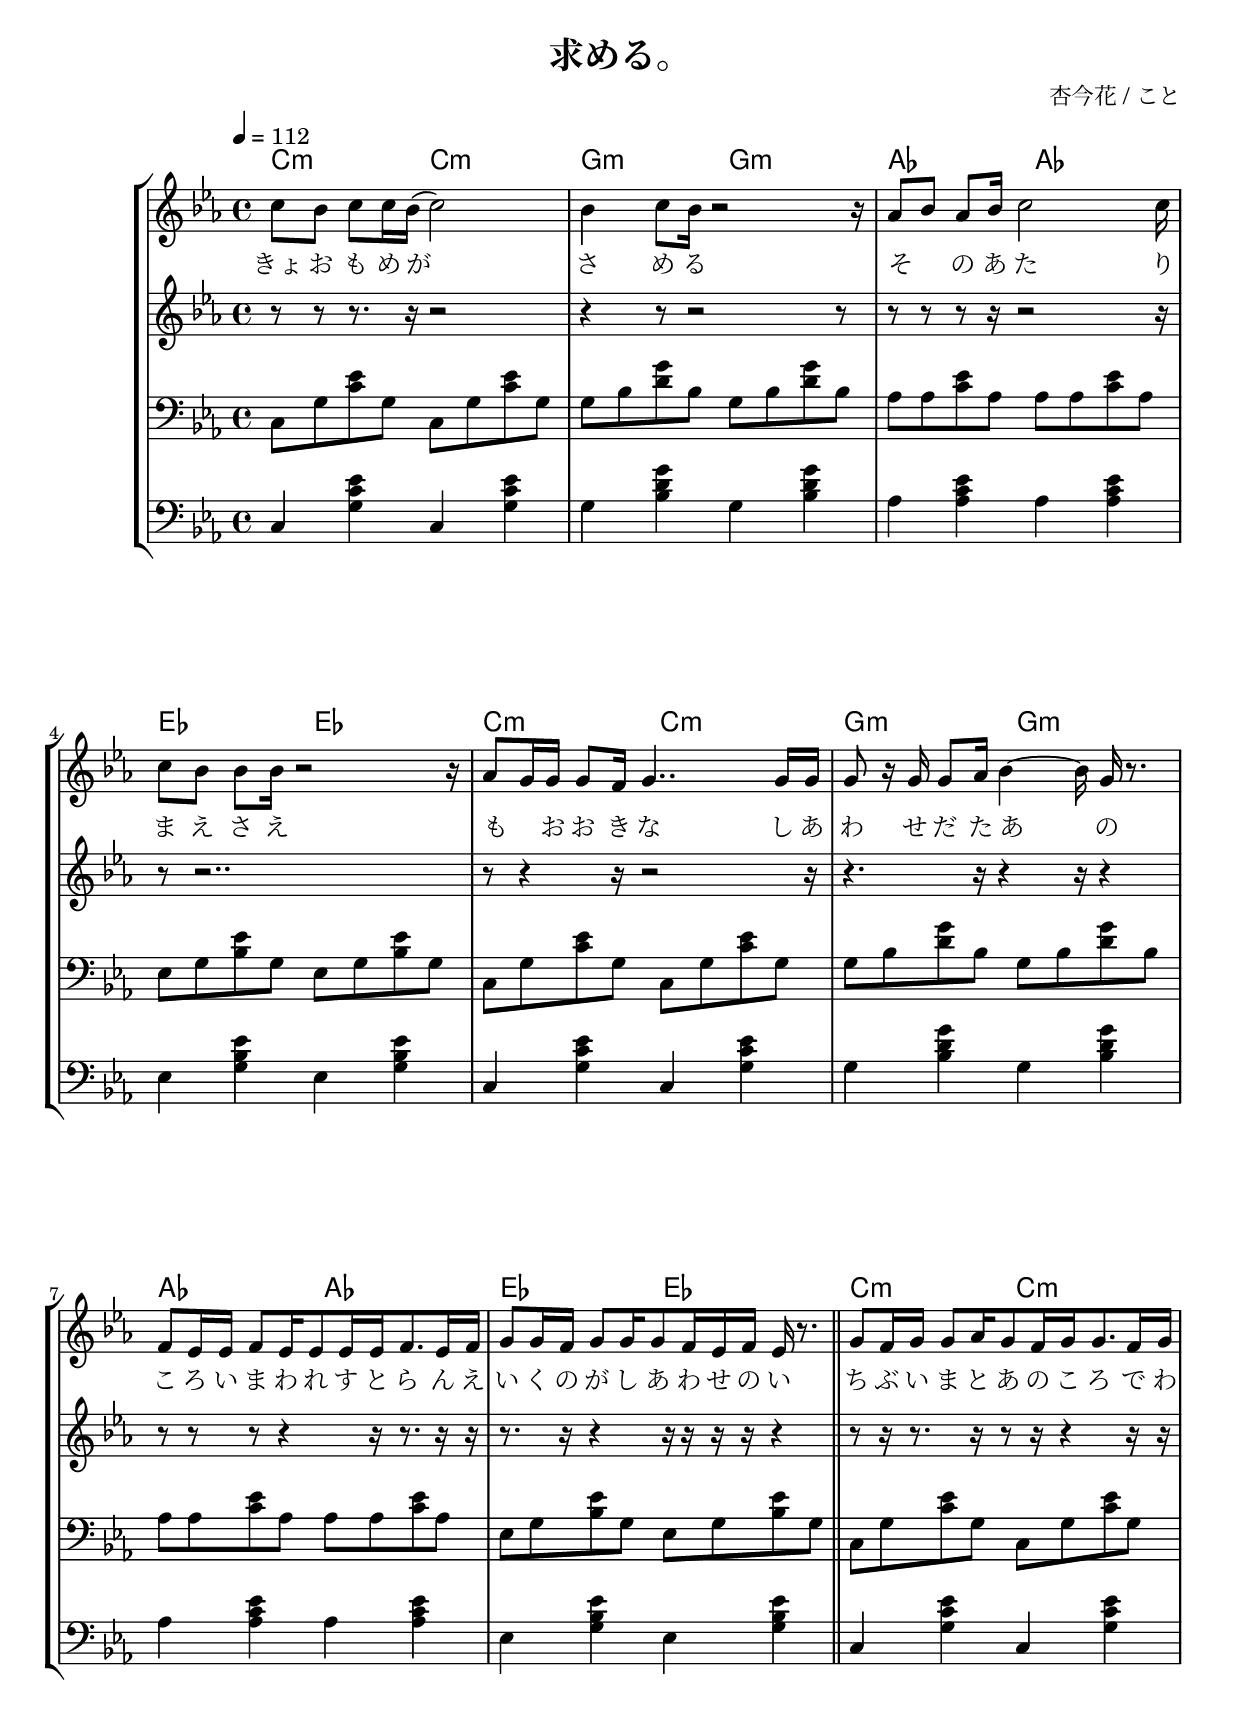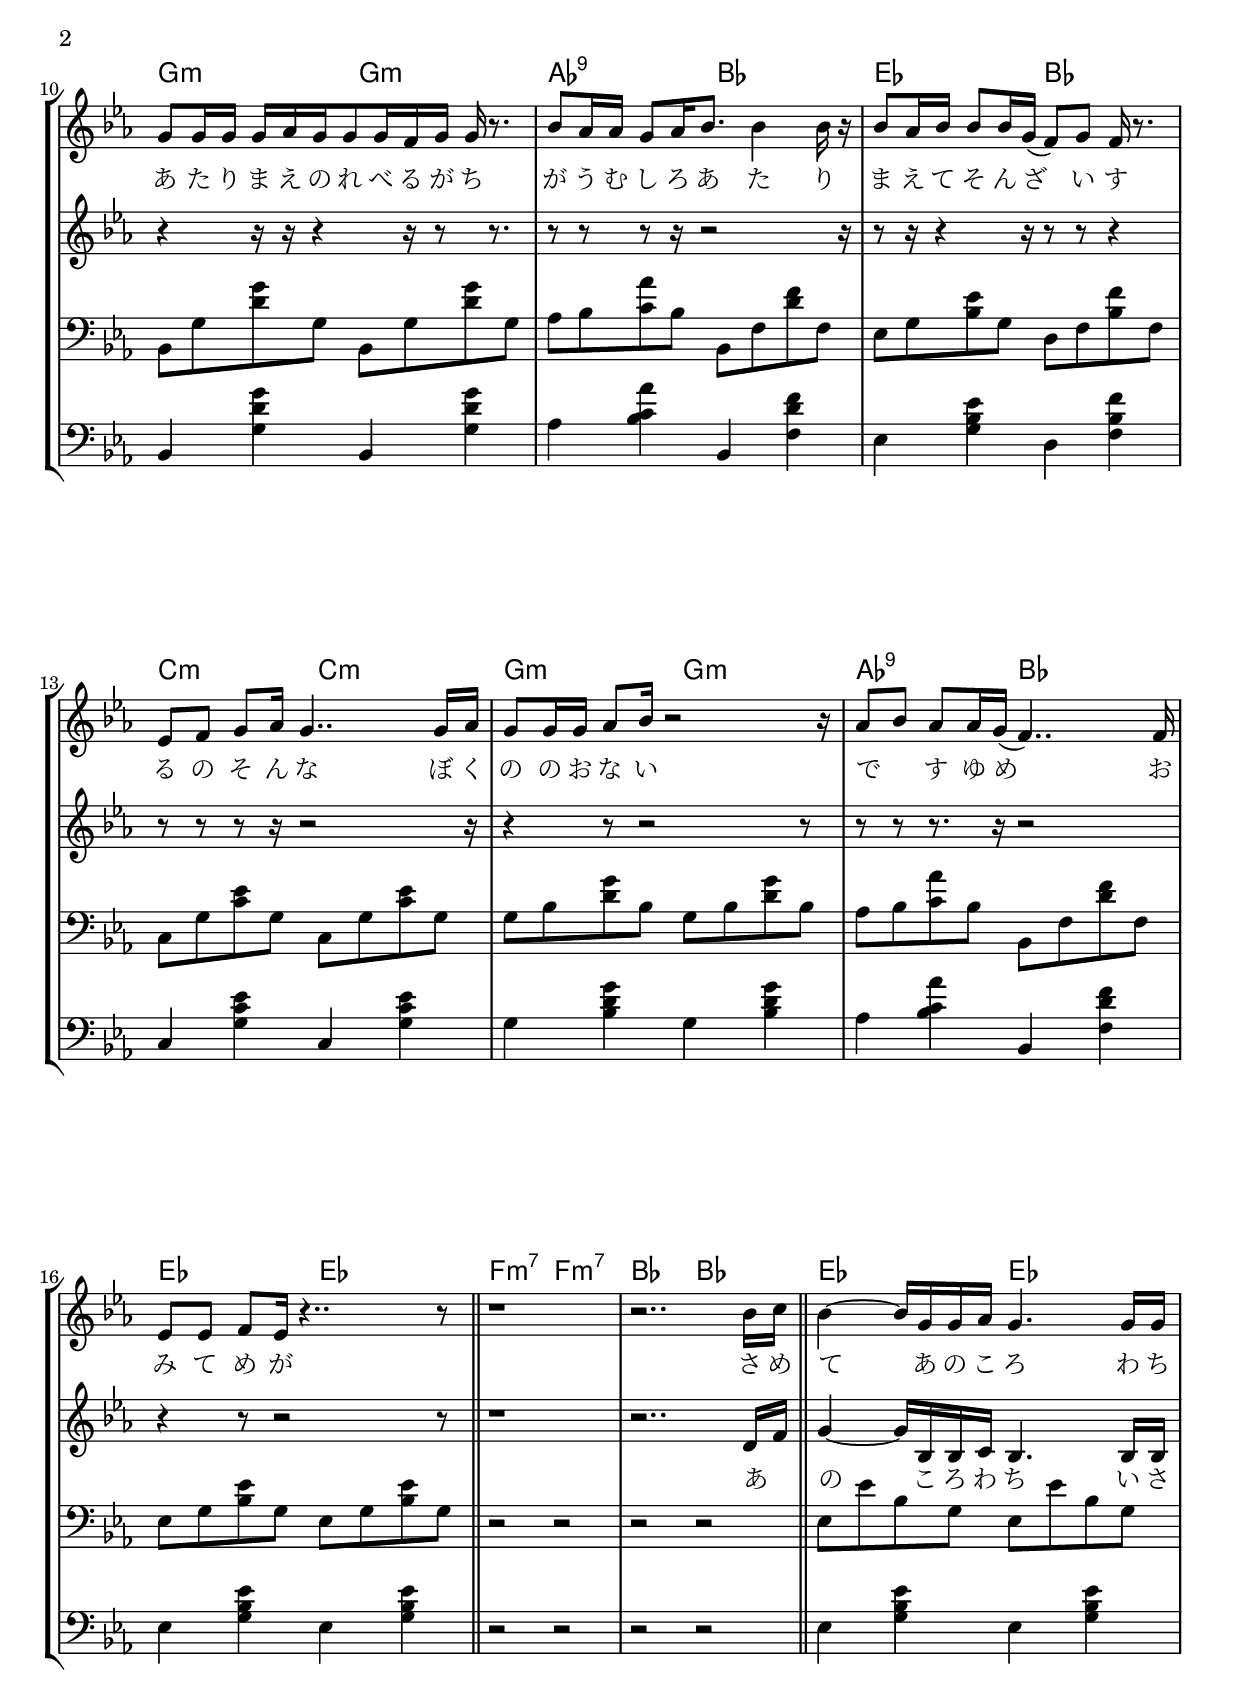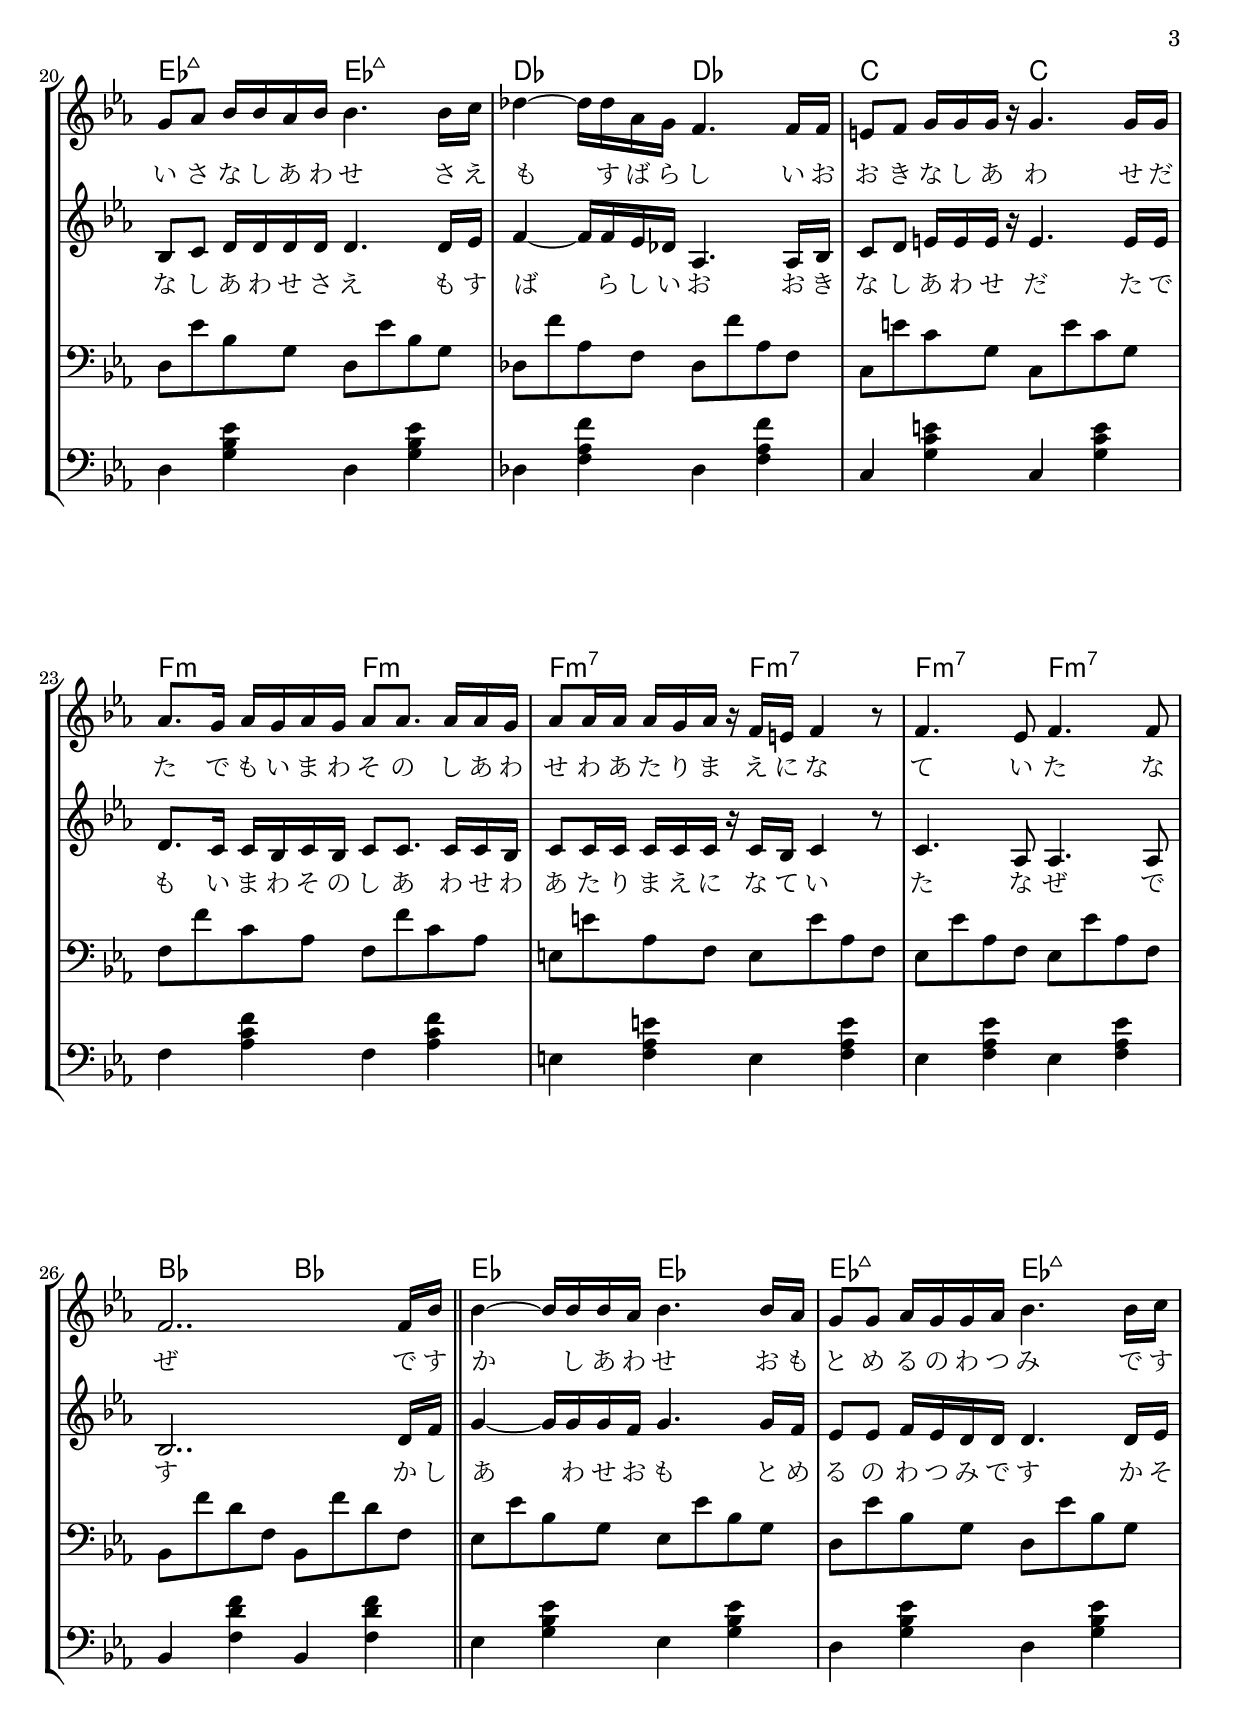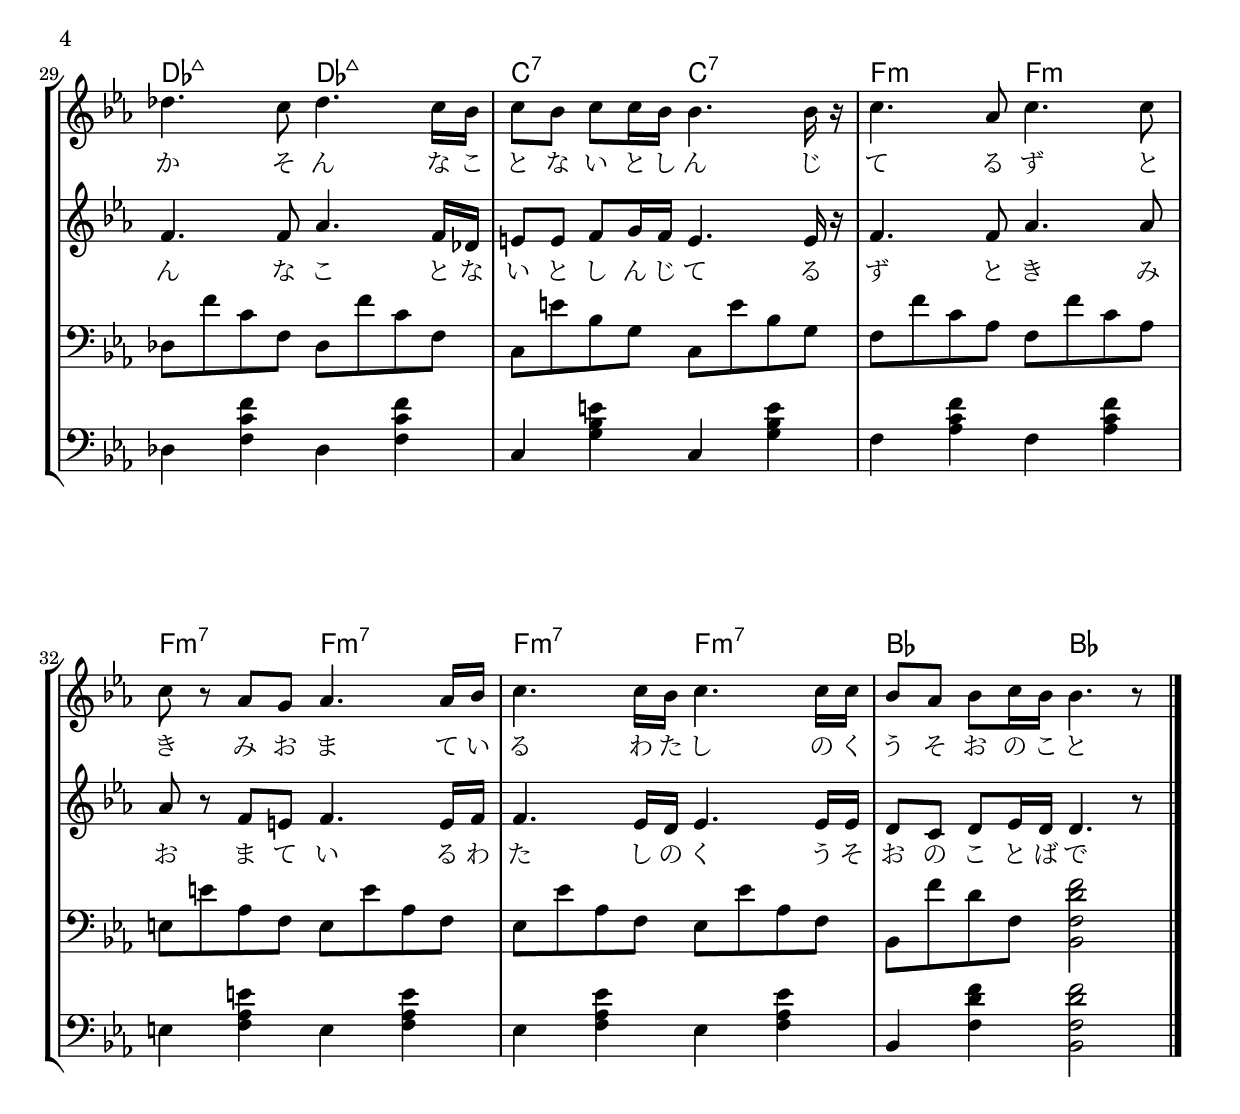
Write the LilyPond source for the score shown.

\version "2.12.1"

\header {
	title = \markup {求める。}
	composer = \markup \center-column {"杏今花 / こと"}
}

harmony = \chordmode {
	c2:m c:m g:m g:m as as es es c:m c:m g:m g:m as as es es 

	c:m c:m g:m g:m as:9 bes es bes c:m c:m g:m g:m as:9 bes es es 

	f:min7 f:min7 bes bes 

	es es es:maj7 es:maj7 des des c c f:m f:m f:min7 f:min7 f:min7 f:min7 bes bes 

	es es es:maj7 es:maj7 des:maj7 des:maj7 c:7 c:7 f:m f:m f:min7 f:min7 f:min7 f:min7 bes bes 
}

melody = {
	\set Staff.midiInstrument = #"fss0.29"
		\key es \major
	\tempo 4 = 112
c''8  bes'8  c''8  c''16  bes'16  (c''2) 
	bes'4  c''8  bes'16  r2~r16 
	as'8  bes'8  as'8  bes'16  c''2  c''16 
	c''8  bes'8  bes'8  bes'16  r2~r16 
	as'8  g'16  g'16  g'8  f'16  g'4..  g'16  g'16 
	g'8  r16  g'16  g'8  as'16  bes'4~bes'16  g'16  r8. 
	f'8  es'16  es'16  f'8  es'16  es'8  es'16  es'16  f'8.  es'16  f'16 
	g'8  g'16  f'16  g'8  g'16  g'8  f'16  es'16  f'16  es'16  r8.
	\set Staff.midiInstrument = #"fss0.31"
	g'8  f'16  g'16  g'8  as'16  g'8  f'16  g'16  g'8.  f'16  g'16 
	g'8  g'16  g'16  g'16  as'16  g'16  g'8  g'16  f'16  g'16  g'16  r8. 
	bes'8  as'16  as'16  g'8  as'16  bes'8.  bes'4  bes'16  r16 
	bes'8  as'16  bes'16  bes'8  bes'16  g'16  (f'8)  g'8  f'16  r8. 
	es'8  f'8  g'8  as'16  g'4..  g'16  as'16 
	g'8  g'16  g'16  as'8  bes'16  r2~r16 
	as'8  bes'8  as'8  as'16  g'16  (f'4..)  f'16 
	es'8  es'8  f'8  es'16  r4..  	r8 	r1 | r2.. 
	\set Staff.midiInstrument = #"mmi0.42"
	bes'16  c''16 
	bes'4~bes'16  g'16  g'16  as'16  g'4.  g'16  g'16 
	g'8  as'8  bes'16  bes'16  as'16  bes'16  bes'4.  bes'16  c''16 
	des''4~des''16  des''16  as'16  g'16  f'4.  f'16  f'16 
	e'8  f'8  g'16  g'16  g'16  r16  g'4.  g'16  g'16 
	as'8.  g'16  as'16  g'16  as'16  g'16  as'8  as'8.  as'16  as'16  g'16 
	as'8  as'16  as'16  as'16  g'16  as'16  r16  f'16  e'16  f'4  r8 
	f'4.  es'8  f'4.  f'8 
	f'2..  	\set Staff.midiInstrument = #"mmi0.45"
	f'16  bes'16 
	bes'4~bes'16  bes'16  bes'16  as'16  bes'4.  bes'16  as'16 
	g'8  g'8  as'16  g'16  g'16  as'16  bes'4.  bes'16  c''16 
	des''4.  c''8  des''4.  c''16  bes'16 
	c''8  bes'8  c''8  c''16  bes'16  bes'4.  bes'16  r16 
	c''4.  as'8  c''4.  c''8 
	c''8  r8  as'8  g'8  as'4.  as'16  bes'16 
	c''4.  c''16  bes'16  c''4.  c''16  c''16 
	bes'8  as'8  bes'8  c''16  bes'16  bes'4.  	r8 	\bar "|."
}

words = \lyricmode {
	きょ  お  も  め  が  さ  め  る  そ  の  あ  た  り  ま  え  さ  え  も  お  お  き  な  し  あ  わ  せ  だ  た  あ  の  こ  ろ  い  ま  わ  れ  す  と  ら  ん  え  い  く  の  が  し  あ  わ  せ  の  い  ち  ぶ  
	い  ま  と  あ  の  こ  ろ  で  わ  あ  た  り  ま  え  の  れ  べ  る  が  ち  が  う  む  し  ろ  あ  た  り  ま  え  て  そ  ん  ざ  い  す  る  の  そ  ん  な  ぼ  く  の  の  お  な  い  で  す  ゆ  め  お  み  て  め  が  さ  め  て  
	
	あ  の  こ  ろ  わ  ち  い  さ  な  し  あ  わ  せ  さ  え  も  す  ば  ら  し  い  お  お  き  な  し  あ  わ  せ  だ  た  で  も  い  ま  わ  そ  の  し  あ  わ  せ  わ  あ  た  り  ま  え  に  な  て  い  た  な  ぜ  で  す  か  
	し  あ  わ  せ  お  も  と  め  る  の  わ  つ  み  で  す  か  そ  ん  な  こ  と  な  い  と  し  ん  じ  て  る  ず  と  き  み  お  ま  て  い  る  わ  た  し  の  く  う  そ  お  の  こ  と  ば  で  す  
}

secondmelody = {
	\set Staff.midiInstrument = #"fss0.29"
		\key es \major
	\tempo 4 = 112
r8  r8  r8.  r16  r2 
	r4  r8  r2~r8 
	r8  r8  r8  r16  r2~r16~ 
	r8  r2.. 
	r8  r4  r16  r2~r16~ 
	r4.  r16  r4~r16  r4 
	r8  r8  r8  r4~r16  r8.  r16  r16 
	r8.  r16  r4~r16  r16  r16  r16  r4
	\set Staff.midiInstrument = #"fss0.29"
	r8  r16  r8.  r16  r8  r16  r4  r16  r16~ 
	r4~r16  r16  r4  r16  r8  r8. 
	r8  r8  r8  r16  r2~r16~ 
	r8  r16  r4  r16  r8  r8  r4 
	r8  r8  r8  r16  r2  r16 
	r4  r8  r2~r8 
	r8  r8  r8.  r16  r2 
	r4  r8  r2  	r8 	r1 | r2.. 
	\set Staff.midiInstrument = #"fss0.32"
	d'16  f'16 
	g'4~g'16  bes16  bes16  c'16  bes4.  bes16  bes16 
	bes8  c'8  d'16  d'16  d'16  d'16  d'4.  d'16  es'16 
	f'4~f'16  f'16  es'16  des'16  as4.  as16  bes16 
	c'8  d'8  e'16  e'16  e'16  r16  e'4.  e'16  e'16 
	d'8.  c'16  c'16  bes16  c'16  bes16  c'8  c'8.  c'16  c'16  bes16 
	c'8  c'16  c'16  c'16  c'16  c'16  r16  c'16  bes16  c'4  r8 
	c'4.  as8  as4.  as8 
	bes2..  	\set Staff.midiInstrument = #"fss0.32"
	d'16  f'16 
	g'4~g'16  g'16  g'16  f'16  g'4.  g'16  f'16 
	es'8  es'8  f'16  es'16  d'16  d'16  d'4.  d'16  es'16 
	f'4.  f'8  as'4.  f'16  des'16 
	e'8  e'8  f'8  g'16  f'16  e'4.  e'16  r16 
	f'4.  f'8  as'4.  as'8 
	as'8  r8  f'8  e'8  f'4.  e'16  f'16 
	f'4.  es'16  d'16  es'4.  es'16  es'16 
	d'8  c'8  d'8  es'16  d'16  d'4.  	r8 	\bar "|."
}

secondwords = \lyricmode {
	
	
	
	あ  の  こ  ろ  わ  ち  い  さ  な  し  あ  わ  せ  さ  え  も  す  ば  ら  し  い  お  お  き  な  し  あ  わ  せ  だ  た  で  も  い  ま  わ  そ  の  し  あ  わ  せ  わ  あ  た  り  ま  え  に  な  て  い  た  な  ぜ  で  す  か  
	し  あ  わ  せ  お  も  と  め  る  の  わ  つ  み  で  す  か  そ  ん  な  こ  と  な  い  と  し  ん  じ  て  る  ず  と  き  み  お  ま  て  い  る  わ  た  し  の  く  う  そ  お  の  こ  と  ば  で  す  
}

tempochange = {
	\tempo 4 = 112
	r1 | r1 | r1 | r1 | r1 | r1 | r1 | r1 \bar "||"
	\tempo 4 = 112
	r1 | r1 | r1 | r1 | r1 | r1 | r1 | r1 \bar "||"
	\tempo 4 = 112
	r1 | r1 \bar "||"
	\tempo 4 = 112
	r1 | r1 | r1 | r1 | r1 | r1 | r1 | r1 \bar "||"
	\tempo 4 = 112
	r1 | r1 | r1 | r1 | r1 | r1 | r1 | r1 \bar "|."
}

mainacc = {
	\clef bass
	\set Staff.midiInstrument = #"Acoustic Guitar (steel)"
	\key es \major
	\tempo 4 = 112
	c8 g <c' es'> g
	c8 g <c' es'> g
	g8 bes <d' g'> bes
	g8 bes <d' g'> bes
	as8 as <c' es'> as
	as8 as <c' es'> as
	es8 g <bes es'> g
	es8 g <bes es'> g
	c8 g <c' es'> g
	c8 g <c' es'> g
	g8 bes <d' g'> bes
	g8 bes <d' g'> bes
	as8 as <c' es'> as
	as8 as <c' es'> as
	es8 g <bes es'> g
	es8 g <bes es'> g
	\bar "||"

	\set Staff.midiInstrument = #"Acoustic Guitar (steel)"
	c8 g <c' es'> g
	c8 g <c' es'> g
	bes,8 g <d' g'> g
	bes,8 g <d' g'> g
	as8 bes <c' as'> bes
	bes,8 f <d' f'> f
	es8 g <bes es'> g
	d8 f <bes f'> f
	c8 g <c' es'> g
	c8 g <c' es'> g
	g8 bes <d' g'> bes
	g8 bes <d' g'> bes
	as8 bes <c' as'> bes
	bes,8 f <d' f'> f
	es8 g <bes es'> g
	es8 g <bes es'> g
	\bar "||"

	\set Staff.midiInstrument = #"Acoustic grand"
	r2
	r2
	r2
	r2
	\bar "||"

	\set Staff.midiInstrument = #"Acoustic Guitar (nylon)"
	es8 es' bes g
	es8 es' bes g
	d8 es' bes g
	d8 es' bes g
	des8 f' as f
	des8 f' as f
	c8 e' c' g
	c8 e' c' g
	f8 f' c' as
	f8 f' c' as
	e8 e' as f
	e8 e' as f
	es8 es' as f
	es8 es' as f
	bes,8 f' d' f
	bes,8 f' d' f
	\bar "||"

	\set Staff.midiInstrument = #"Acoustic Guitar (nylon)"
	es8 es' bes g
	es8 es' bes g
	d8 es' bes g
	d8 es' bes g
	des8 f' c' f
	des8 f' c' f
	c8 e' bes g
	c8 e' bes g
	f8 f' c' as
	f8 f' c' as
	e8 e' as f
	e8 e' as f
	es8 es' as f
	es8 es' as f
	bes,8 f' d' f
	<bes, f d' f'>2
	\bar "|."
}

subacc = {
	\clef bass
	\set Staff.midiInstrument = #"Acoustic grand"
	\key es \major
	\tempo 4 = 112
	c4 <g c' es'>4
	c4 <g c' es'>4
	g4 <bes d' g'>4
	g4 <bes d' g'>4
	as4 <as c' es'>4
	as4 <as c' es'>4
	es4 <g bes es'>4
	es4 <g bes es'>4
	c4 <g c' es'>4
	c4 <g c' es'>4
	g4 <bes d' g'>4
	g4 <bes d' g'>4
	as4 <as c' es'>4
	as4 <as c' es'>4
	es4 <g bes es'>4
	es4 <g bes es'>4
	\bar "||"

	\set Staff.midiInstrument = #"Acoustic grand"
	c4 <g c' es'>4
	c4 <g c' es'>4
	bes,4 <g d' g'>4
	bes,4 <g d' g'>4
	as4 <bes c' as'>4
	bes,4 <f d' f'>4
	es4 <g bes es'>4
	d4 <f bes f'>4
	c4 <g c' es'>4
	c4 <g c' es'>4
	g4 <bes d' g'>4
	g4 <bes d' g'>4
	as4 <bes c' as'>4
	bes,4 <f d' f'>4
	es4 <g bes es'>4
	es4 <g bes es'>4
	\bar "||"

	\set Staff.midiInstrument = #"Acoustic grand"
	r2
	r2
	r2
	r2
	\bar "||"

	\set Staff.midiInstrument = #"Acoustic Bass"
	es4 <g bes es'>4
	es4 <g bes es'>4
	d4 <g bes es'>4
	d4 <g bes es'>4
	des4 <f as f'>4
	des4 <f as f'>4
	c4 <g c' e'>4
	c4 <g c' e'>4
	f4 <as c' f'>4
	f4 <as c' f'>4
	e4 <f as e'>4
	e4 <f as e'>4
	es4 <f as es'>4
	es4 <f as es'>4
	bes,4 <f d' f'>4
	bes,4 <f d' f'>4
	\bar "||"

	\set Staff.midiInstrument = #"Acoustic Bass"
	es4 <g bes es'>4
	es4 <g bes es'>4
	d4 <g bes es'>4
	d4 <g bes es'>4
	des4 <f c' f'>4
	des4 <f c' f'>4
	c4 <g bes e'>4
	c4 <g bes e'>4
	f4 <as c' f'>4
	f4 <as c' f'>4
	e4 <f as e'>4
	e4 <f as e'>4
	es4 <f as es'>4
	es4 <f as es'>4
	bes,4 <f d' f'>4
	<bes, f d' f'>2
	\bar "|."
}

percA = {
	\drummode {
	r1  |r2. hho4  |r1  |r2. hho4  |r1  |r2. hho4  |r1  |r2. hho4  \bar "||"
	hh4 hh8 hh2 r8  |\times 16/32{ hh2 hh8. hh8. hh4. hh2. } |hh4 hh8 hh2 r8  |hh4 hh8 hh4 hh4.  |hh4 hh8 hh2 r8  |\times 16/32{ hh2 hh8. hh8. hh4. hh2. } |hh4 hh8 hh2 r8  |\times 16/32{ hh2 hh8. hh1 r4 r16 } \bar "||"
	hh8 hh8 hh8 hh8 hh8 hh8 hh8 hh8  |r8 hh2. r8  \bar "||"
	r8 cymr8 cymr8 cymr8 cymr8 cymr8 cymr8 cymr8  |cymr8 cymr8 cymr8 cymr8 cymr8 cymr8 cymr8 cymr8  |cymr8 cymr8 cymr8 cymr8 cymr8 cymr8 cymr8 cymr8  |cymr8 cymr8 cymr8 cymr8 cymr8 cymr8 cymr8 cymr8  |r8 cymr8 cymr8 cymr8 cymr8 cymr8 cymr8 cymr8  |cymr8 cymr8 cymr8 cymr8 cymr8 cymr8 cymr8 cymr8  |cymr8 cymr8 cymr8 cymr8 cymr8 cymr8 cymr8 cymr8  |cymr8 cymr8 cymr4 cymr8 cymr4.  \bar "||"
	r8 cymr8 cymr8 cymr8 cymr8 cymr8 cymr8 cymr8  |cymr8 cymr8 cymr8 cymr8 cymr8 cymr8 cymr8 cymr8  |cymr8 cymr8 cymr8 cymr8 cymr8 cymr8 cymr8 cymr8  |cymr8 cymr8 cymr8 cymr8 cymr8 cymr8 cymr8 cymr8  |r8 cymr8 cymr8 cymr8 cymr8 cymr8 cymr8 cymr8  |cymr8 cymr8 cymr8 cymr8 cymr8 cymr8 cymr8 cymr8  |cymr8 cymr8 cymr8 cymr8 cymr8 cymr8 cymr8 cymr8  |cymr8 cymr8 cymr4 cymr8 cymr4.  \bar "|."
	}
}

percB = {
	\drummode {
	r16 hhp16 hhp8 hhp16 hhp8 hhp2 r16  |r16 hhp16 hhp8 hhp16 hhp8 hhp2 r16  |r16 hhp16 hhp8 hhp16 hhp8 hhp2 r16  |r16 hhp16 hhp8 hhp16 hhp8 hhp2 r16  |r16 hhp16 hhp8 hhp16 hhp8 hhp2 r16  |r16 hhp16 hhp8 hhp16 hhp8 hhp2 r16  |r16 hhp16 hhp8 hhp16 hhp8 hhp2 r16  |r16 hhp16 hhp8 hhp16 hhp8 hhp2 hhp16  \bar "||"
	r16 hhp8 hhp8 hhp2 r8.  |\times 16/32{ r8 hhp4 hhp4 hhp8 hhp2 r8 hhp2 r8 } |r16 hhp8 hhp8 hhp2 r8.  |r16 hhp8 hhp8 hhp8. hhp2  |r16 hhp8 hhp8 hhp2 r8.  |\times 16/32{ r8 hhp4 hhp4 hhp8 hhp2 r8 hhp2 r8 } |r16 hhp8 hhp8 hhp2 r8.  |\times 16/32{ r8 hhp4 hhp4 hhp8 hhp1 r4 } \bar "||"
	r4 sn8. sn8 sn8. sn8. sn16  |r4 sn2 sn4  \bar "||"
	r4 sn8 sn4. sn4  |r4 sn8 sn4. sn4  |r4 sn8 sn4. sn4  |r4 sn8 sn4. sn4  |r4 sn8 sn4. sn4  |r4 sn8 sn4. sn4  |r4 sn8 sn4. sn4  |r8 sn8 sn4 sn8 sn8 sn16 sn16 sn16 sn16  \bar "||"
	r4 sn8 sn4. sn4  |r4 sn8 sn4. sn4  |r4 sn8 sn4. sn4  |r4 sn8 sn4. sn4  |r4 sn8 sn4. sn4  |r4 sn8 sn4. sn4  |r4 sn8 sn4. sn4  |r8 sn8 sn4 sn8 sn8 sn16 sn16 sn16 sn16  \bar "|."
	}
}

percC = {
	\drummode {
	hh8. hh8. hh2 r8  |hh8. hh8. hh2 hh8  |hh8. hh8. hh2 r8  |hh8. hh8. hh2 hh8  |hh8. hh8. hh2 r8  |hh8. hh8. hh2 hh8  |hh8. hh8. hh2 r8  |hh8. hh8. hh4 hh4 hh8  \bar "||"
	r1  |\times 16/32{ r1 r2 hho2 } |r1  |\times 16/32{ r1 r2 hho2 } |r1  |\times 16/32{ r1 r2 hho2 } |r1  |\times 16/32{ r1 r2 hho2 } \bar "||"
	bd8 bd4 bd2 bd8  |bd8 bd4. bd4. bd8  \bar "||"
	bd4 bd4 bd4 bd4  |bd4 bd4 bd8 bd8 bd4  |bd4 bd4 bd4 bd4  |bd4 bd4 bd8 bd8 bd4  |bd4 bd4 bd4 bd4  |bd4 bd4 bd8 bd8 bd4  |bd4 bd4 bd4 bd4  |bd4. bd8 bd4 bd8 bd8  \bar "||"
	bd4 bd4 bd4 bd4  |bd4 bd4 bd8 bd8 bd4  |bd4 bd4 bd4 bd4  |bd4 bd4 bd8 bd8 bd4  |bd4 bd4 bd4 bd4  |bd4 bd4 bd8 bd8 bd4  |bd4 bd4 bd4 bd4  |bd4. bd8 bd4 bd8 bd8  \bar "|."
	}
}

percD = {
	\drummode {
	r2 ss2  |r2 ss2  |r2 ss2  |r2 ss2  |r2 ss2  |r2 ss2  |r2 ss2  |r2 ss2  \bar "||"
	bd8. bd8. bd2 bd8  |\times 16/32{ bd4. bd4. bd2 bd2 bd4 } |bd8. bd8. bd2 bd8  |bd8. bd8. bd2 r8  |bd8. bd8. bd2 bd8  |\times 16/32{ bd4. bd4. bd2 bd2 bd4 } |bd8. bd8. bd2 bd8  |\times 16/32{ bd4. bd4. bd8 bd2 r8 bd2 } \bar "||"
	r1  |r2 r8 hho4.  \bar "||"
	cymc1  |r1 |r1 |r1 |cymc1  |r1 |r1 |r1 \bar "||"
	cymc1  |r1 |r1 |r1 |cymc1  |r1 |r1 |r1 \bar "|."
	}
}

percE = {
	\drummode {
	bd2 r8 bd4 bd8  |bd4. bd4 bd4 bd8  |bd2 r8 bd4 bd8  |bd4. bd4 bd4 bd8  |bd2 r8 bd4 bd8  |bd4. bd4 bd4 bd8  |bd2 r8 bd4 bd8  |bd4. bd4 bd4.  \bar "||"
	r2 ss2  |\times 16/32{ r1 ss1 } |r2 ss2  |\times 16/32{ r1 ss1 } |r2 ss2  |\times 16/32{ r1 ss1 } |r2 ss2  |\times 16/32{ r1 ss1 } \bar "||"
	r1 |cymc1  \bar "||"
	r1 |r1 |r1 |r1 |r1 |r1 |r1 |r4 r16 hhp8 hhp2 r16  \bar "||"
	r1 |r1 |r1 |r1 |r1 |r1 |r1 |r4 r16 hhp8 hhp2 r16  \bar "|."
	}
}

percF = {
	\drummode {
	r1 | r1 | r1 | r1 | r1 | r1 | r1 | r1 \bar "||"
	r1 |r1 |r1 |r2 r8. sn16 sn4  |r1 |r1 |r1 |\times 16/32{ r1 sn4 sn8 sn2 r8 } \bar "||"
	r1 |r4 r16 tommh16 tommh4. tommh4  \bar "||"
	r1 |r1 |r1 |r1 |r1 |r1 |r1 |r4. hh2 r8  \bar "||"
	r1 |r1 |r1 |r1 |r1 |r1 |r1 |r4. hh2 r8  \bar "|."
	}
}

percG = {
	\drummode {
	r1 | r1 | r1 | r1 | r1 | r1 | r1 | r1 \bar "||"
	r1 |r1 |r1 |r2. r8 tomml8  |r1 |r1 |r1 |r2. r8 tomml8  \bar "||"
	r1 |r4. r16 tomml4. tomml8.  \bar "||"
	r1 | r1 | r1 | r1 | r1 | r1 | r1 | r1 \bar "||"
	r1 | r1 | r1 | r1 | r1 | r1 | r1 | r1 \bar "|."
	}
}

percH = {
	\drummode {
	r1 | r1 | r1 | r1 | r1 | r1 | r1 | r1 \bar "||"
	r1 |r1 |r1 |r1 |r1 |r1 |r1 |\times 16/32{ r1 r2 r8 tommh4. } \bar "||"
	r1 |r2 r16 toml8 toml4 r16  \bar "||"
	r1 | r1 | r1 | r1 | r1 | r1 | r1 | r1 \bar "||"
	r1 | r1 | r1 | r1 | r1 | r1 | r1 | r1 \bar "|."
	}
}

percI = {
	\drummode {
	r1 | r1 | r1 | r1 | r1 | r1 | r1 | r1 \bar "||"
	r1 |r1 |r1 |r1 |r1 |r1 |r1 |\times 16/32{ r1 r2. tomfh4 } \bar "||"
	r1 |r2 r8 tomfh4 tomfh8  \bar "||"
	r1 | r1 | r1 | r1 | r1 | r1 | r1 | r1 \bar "||"
	r1 | r1 | r1 | r1 | r1 | r1 | r1 | r1 \bar "|."
	}
}

\score {
	<<
		\new StaffGroup <<
			\new ChordNames {\harmony}
			\new Voice = "melody" {\melody}
			\new Lyrics \lyricsto "melody" \words
			\new Voice = "secondmelody" {\secondmelody}
			\new Lyrics \lyricsto "secondmelody" \secondwords
			\new Staff = "mainacc" {\mainacc}
			\new Staff = "subacc" {\subacc}
		>>
	>>
	\layout { }
}
